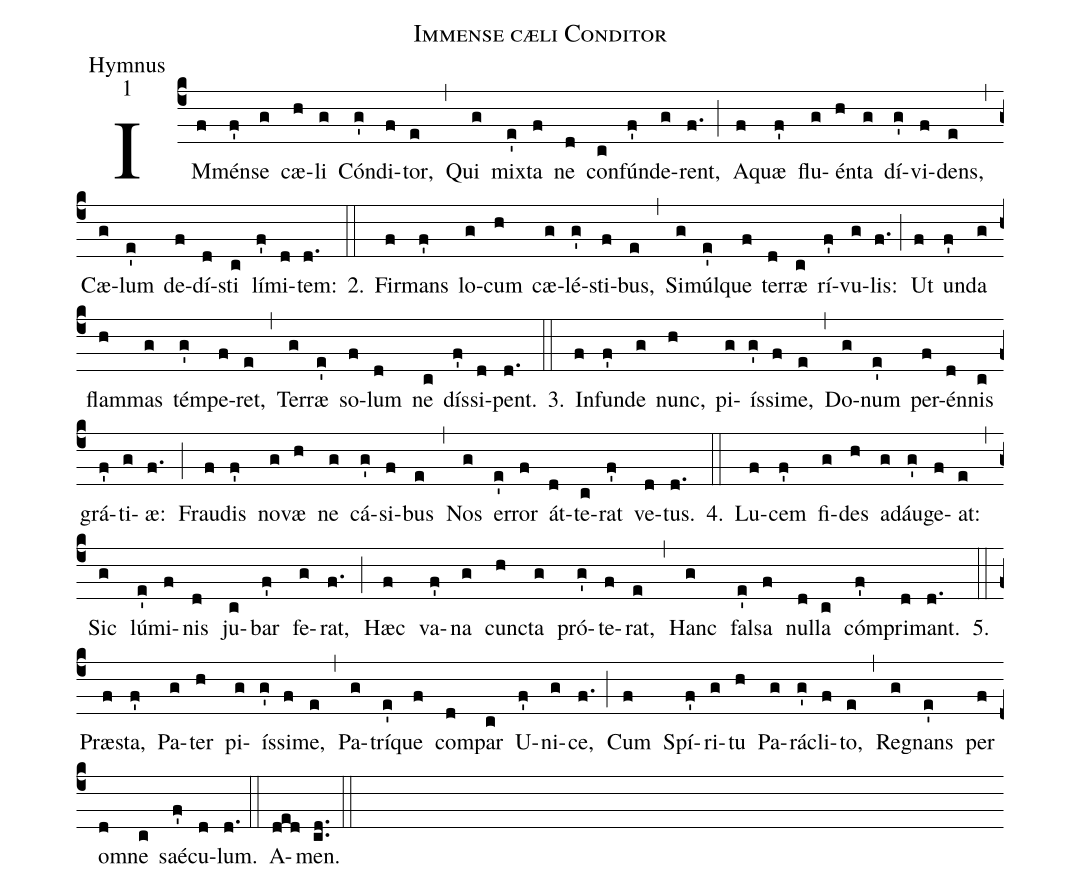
name:Immense cæli Conditor;
office-part:Hymnus;
mode:1;
%%
(c4) IM(f)mén(f')se(g) cæ(h)li(g) Cón(g')di(f)tor,(e) (,) Qui(g) mix(e')ta(f) ne(d) con(c)fún(f')de(g)rent,(f.) (;) A(f)quæ(f') flu(g)én(h)ta(g) dí(g')vi(f)dens,(e) (,) Cæ(g)lum(e') de(f)dí(d)sti(c) lí(f')mi(d)tem:(d.) 2.(::) Fir(f)mans(f') lo(g)cum(h) cæ(g)lé(g')sti(f)bus,(e) (,) Si(g)múl(e')que(f) ter(d)ræ(c) rí(f')vu(g)lis:(f.) (;) Ut(f) un(f')da(g) flam(h)mas(g) tém(g')pe(f)ret,(e) (,) Ter(g)ræ(e') so(f)lum(d) ne(c) dís(f')si(d)pent.(d.) 3.(::) In(f)fun(f')de(g) nunc,(h) pi(g)ís(g')si(f)me,(e) (,) Do(g)num(e') per(f)én(d)nis(c) grá(f')ti(g)æ:(f.) (;) Frau(f)dis(f') no(g)væ(h) ne(g) cá(g')si(f)bus(e) (,) Nos(g) er(e')ror(f) át(d)te(c)rat(f') ve(d)tus.(d.) 4.(::) Lu(f)cem(f') fi(g)des(h) a(g)dáu(g')ge(f)at:(e) (,) Sic(g) lú(e')mi(f)nis(d) ju(c)bar(f') fe(g)rat,(f.) (;) Hæc(f) va(f')na(g) cun(h)cta(g) pró(g')te(f)rat,(e) (,) Hanc(g) fal(e')sa(f) nul(d)la(c) cóm(f')pri(d)mant.(d.) 5.(::) Præ(f)sta,(f') Pa(g)ter(h) pi(g)ís(g')si(f)me,(e) (,) Pa(g)trí(e')que(f) com(d)par(c) U(f')ni(g)ce,(f.) (;) Cum(f) Spí(f')ri(g)tu(h) Pa(g)rá(g')cli(f)to,(e) (,) Re(g)gnans(e') per(f) o(d)mne(c) saé(f')cu(d)lum.(d.) (::) A(ded)men.(cd..) (::)
